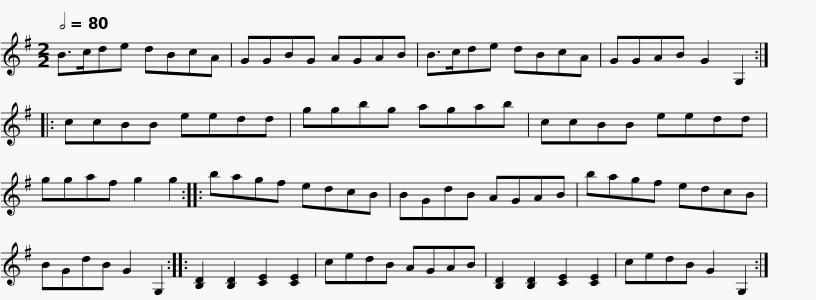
X:1
L:1/8
Q:1/2=80
M:2/2
I:linebreak $
K:G
V:1 treble
V:1
 B>cde dBcA | GGBG AGAB | B>cde dBcA | GGAB G2 G,2 :: ccBB eedd |$ %5
 ggbg agab | ccBB eedd | ggaf g2 g2 :: bagf edcB | BGdB AGAB |$ %10
 bagf edcB | BGdB G2 G,2 :: [B,D]2 [B,D]2 [CE]2 [CE]2 | cedB AGAB | [B,D]2 [B,D]2 [CE]2 [CE]2 | %15
 cedB G2 G,2 :| %16
